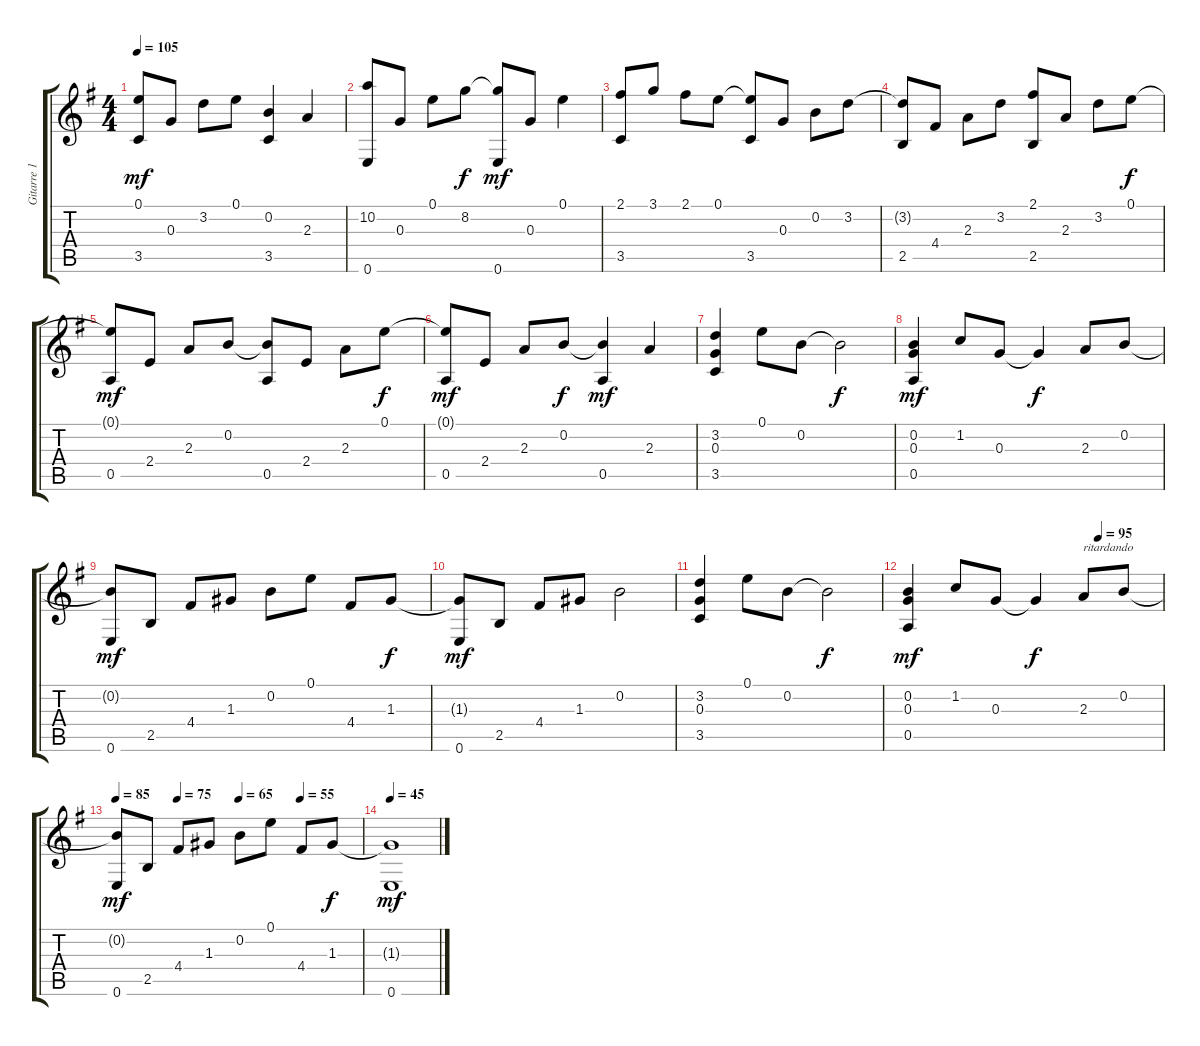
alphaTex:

\track ("Gitarre 1" "Gitarre 1") {instrument acousticguitarsteel}
\staff {score tabs}
\tuning (E4 B3 G3 D3 A2 E2) {hide}
\ts (4 4)
\tempo 105
\clef g2
\ks g
(0.1 3.5).8{dy mf} 0.3.8 3.2.8 0.1.8 (0.2 3.5).4 2.3.4 |
(10.2 0.6).8 0.3.8 0.1.8 8.2.8{dy f} (8.2{t} 0.6).8{dy mf} 0.3.8 0.1.4 |
(2.1 3.5).8 3.1.8 2.1.8 0.1.8 (0.1{t} 3.5).8 0.3.8 0.2.8 3.2.8 |
(3.2{t} 2.5).8 4.4.8 2.3.8 3.2.8 (2.1 2.5).8 2.3.8 3.2.8 0.1.8{dy f} |
(0.1{t} 0.5).8{dy mf} 2.4.8 2.3.8 0.2.8 (0.2{t} 0.5).8 2.4.8 2.3.8 0.1.8{dy f} |
(0.1{t} 0.5).8{dy mf} 2.4.8 2.3.8 0.2.8{dy f} (0.2{t} 0.5).4{dy mf} 2.3.4 |
(3.2 0.3 3.5).4 0.1.8 0.2.8 0.2{t}.2{dy f} |
(0.2 0.3 0.5).4{dy mf} 1.2.8 0.3.8 0.3{t}.4{dy f} 2.3.8 0.2.8 |
(0.2{t} 0.6).8{dy mf} 2.5.8 4.4.8 1.3.8 0.2.8 0.1.8 4.4.8 1.3.8{dy f} |
(1.3{t} 0.6).8{dy mf} 2.5.8 4.4.8 1.3.8 0.2.2 |
(3.2 0.3 3.5).4 0.1.8 0.2.8 0.2{t}.2{dy f} |
\tempo (95 0.75)
(0.2 0.3 0.5).4{dy mf} 1.2.8 0.3.8 0.3{t}.4{dy f} 2.3.8{txt "ritardando"} 0.2.8 |
\tempo 85
\tempo (75 0.25)
\tempo (65 0.5)
\tempo (55 0.75)
(0.2{t} 0.6).8{dy mf} 2.5.8 4.4.8 1.3.8 0.2.8 0.1.8 4.4.8 1.3.8{dy f} |
\tempo 45
(1.3{t} 0.6).1{dy mf}
